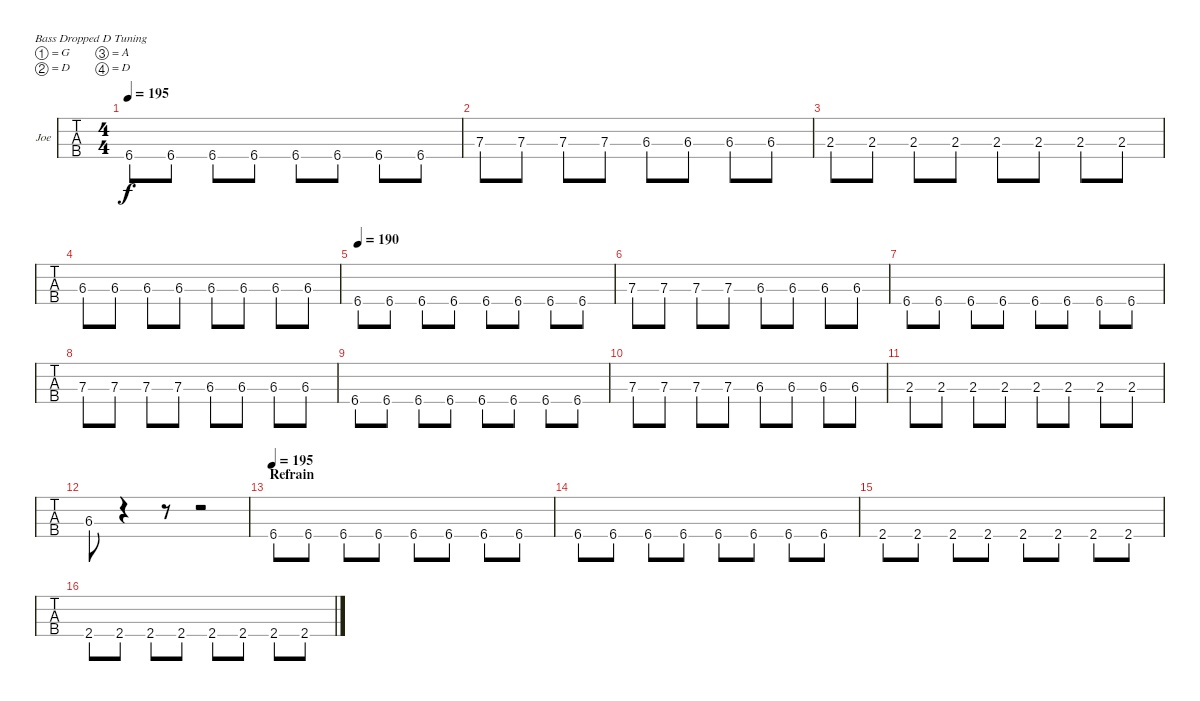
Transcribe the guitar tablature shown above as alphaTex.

\defaultSystemsLayout 4
\bracketExtendMode groupsimilarinstruments
\firstSystemTrackNameOrientation horizontal
\otherSystemsTrackNameOrientation horizontal
\track ("Electric Bass" "Joe ") {instrument electricbassfinger}
\staff {tabs}
\tuning (G2 D2 A1 D1)
\ts (4 4)
\tempo 195
\clef f4
\scale
0.333333
\ks c
6.4.8{dy f} 6.4.8 6.4.8 6.4.8 6.4.8 6.4.8 6.4.8 6.4.8 |
\scale
0.333333 7.3.8 7.3.8 7.3.8 7.3.8 6.3.8 6.3.8 6.3.8 6.3.8 |
\scale
0.333333 2.3.8 2.3.8 2.3.8 2.3.8 2.3.8 2.3.8 2.3.8 2.3.8 |
\scale
0.333333 6.3.8 6.3.8 6.3.8 6.3.8 6.3.8 6.3.8 6.3.8 6.3.8 |
\tempo (190 0.00625)
\scale
0.333333 6.4.8 6.4.8 6.4.8 6.4.8 6.4.8 6.4.8 6.4.8 6.4.8 |
\scale
0.333333 7.3.8 7.3.8 7.3.8 7.3.8 6.3.8 6.3.8 6.3.8 6.3.8 |
\scale
0.333333 6.4.8 6.4.8 6.4.8 6.4.8 6.4.8 6.4.8 6.4.8 6.4.8 |
\scale
0.333333 7.3.8 7.3.8 7.3.8 7.3.8 6.3.8 6.3.8 6.3.8 6.3.8 |
\scale
0.333333 6.4.8 6.4.8 6.4.8 6.4.8 6.4.8 6.4.8 6.4.8 6.4.8 |
\scale
0.333333 7.3.8 7.3.8 7.3.8 7.3.8 6.3.8 6.3.8 6.3.8 6.3.8 |
\scale
0.333333 2.3.8 2.3.8 2.3.8 2.3.8 2.3.8 2.3.8 2.3.8 2.3.8 |
\scale
0.333333 6.3.8 r.4 r.8 r.2 |
\section ("" "Refrain")
\tempo 195
\scale
0.333333 6.4.8 6.4.8 6.4.8 6.4.8 6.4.8 6.4.8 6.4.8 6.4.8 |
\scale
0.333333 6.4.8 6.4.8 6.4.8 6.4.8 6.4.8 6.4.8 6.4.8 6.4.8 |
\scale
0.333333 2.4.8 2.4.8 2.4.8 2.4.8 2.4.8 2.4.8 2.4.8 2.4.8 |
\scale
0.333333 2.4.8 2.4.8 2.4.8 2.4.8 2.4.8 2.4.8 2.4.8 2.4.8
